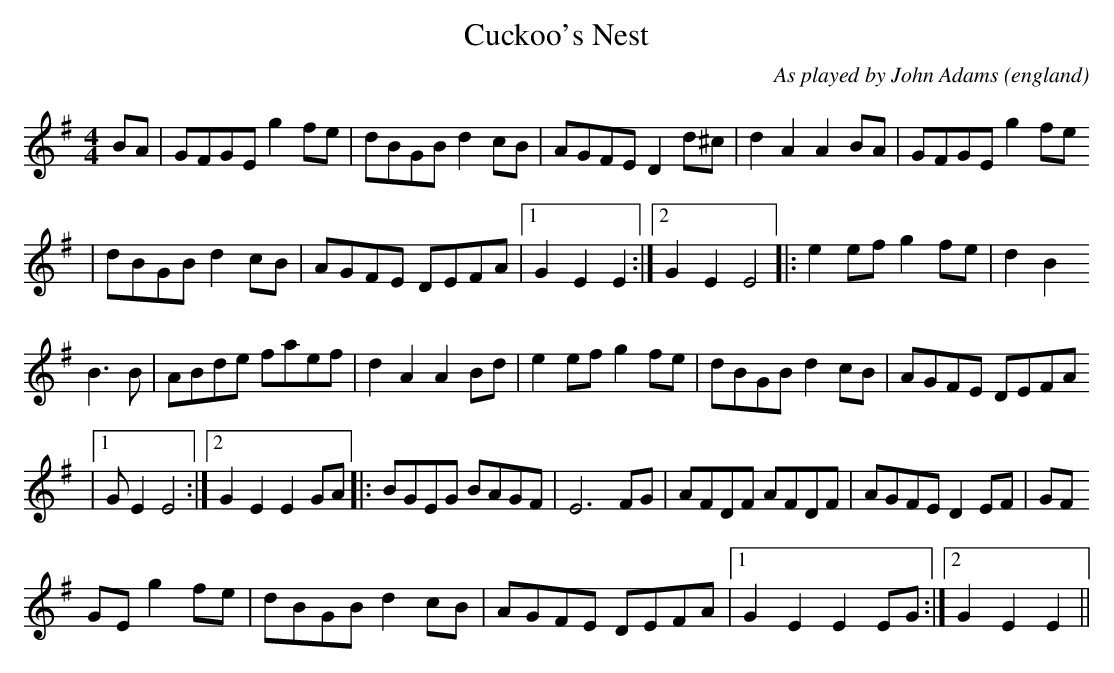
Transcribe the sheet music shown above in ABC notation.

X:1
T: Cuckoo's Nest
O:england
M:4/4
L:1/8
C:As played by John Adams
K:G
BA | GFGE g2 fe | dBGB d2 cB | AGFE D2 d^c | d2 A2 A2 BA | GFGE g2 fe
| dBGB d2 cB | AGFE DEFA |1G2 E2 E2:|2 G2 E2 E4||: e2 ef g2 fe | d2 B2
B3 B |  ABde faef | d2 A2 A2 Bd | e2 ef g2 fe | dBGB d2 cB | AGFE DEFA
|1 G 2 E2 E4 :|2 G2E2 E2 GA |: BGEG BAGF | E6 FG| AFDF AFDF | AGFE D2EF | GF
GE g2 fe | dBGB d2 cB | AGFE DEFA |1G2 E2 E2 EG :|2 G2 E2 E2 ||
